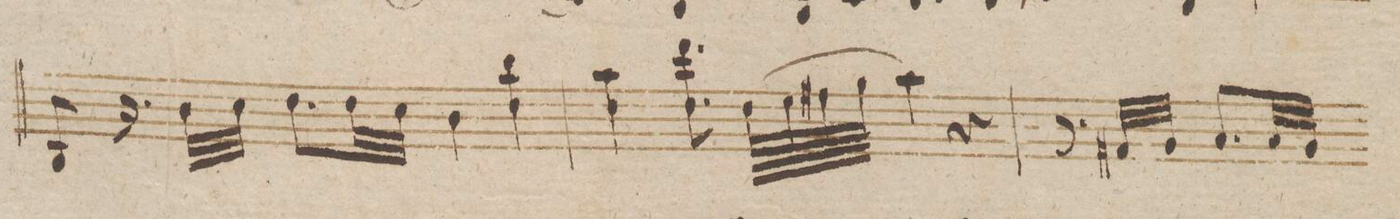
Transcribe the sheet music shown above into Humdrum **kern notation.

**kern	**dynam
*I"Violino Imo	*
*clefG2	*
*k[b-]	*
*met(c)	*
*M4/4	*
8B-/	.
16r	.
32b-\LLL	.
32cc\JJJ	.
8.dd\L	.
32dd\LL	.
32cc\JJJ	.
4b-\	.
4dd\ 4bb-\	.
=6	=6
4dd\ 4aa\	.
8.dd\ 8.ddd\	.
(64dd\LLLL	.
64ee\	.
64ff#X\	.
64gg\JJJJ	.
4aa\)	.
4r	.
=7	=7
8.r	.
32f#X/LLL	.
32g/JJJ	.
8.a/L	.
32a/LL	.
32g/JJJ	.
*-	*-
